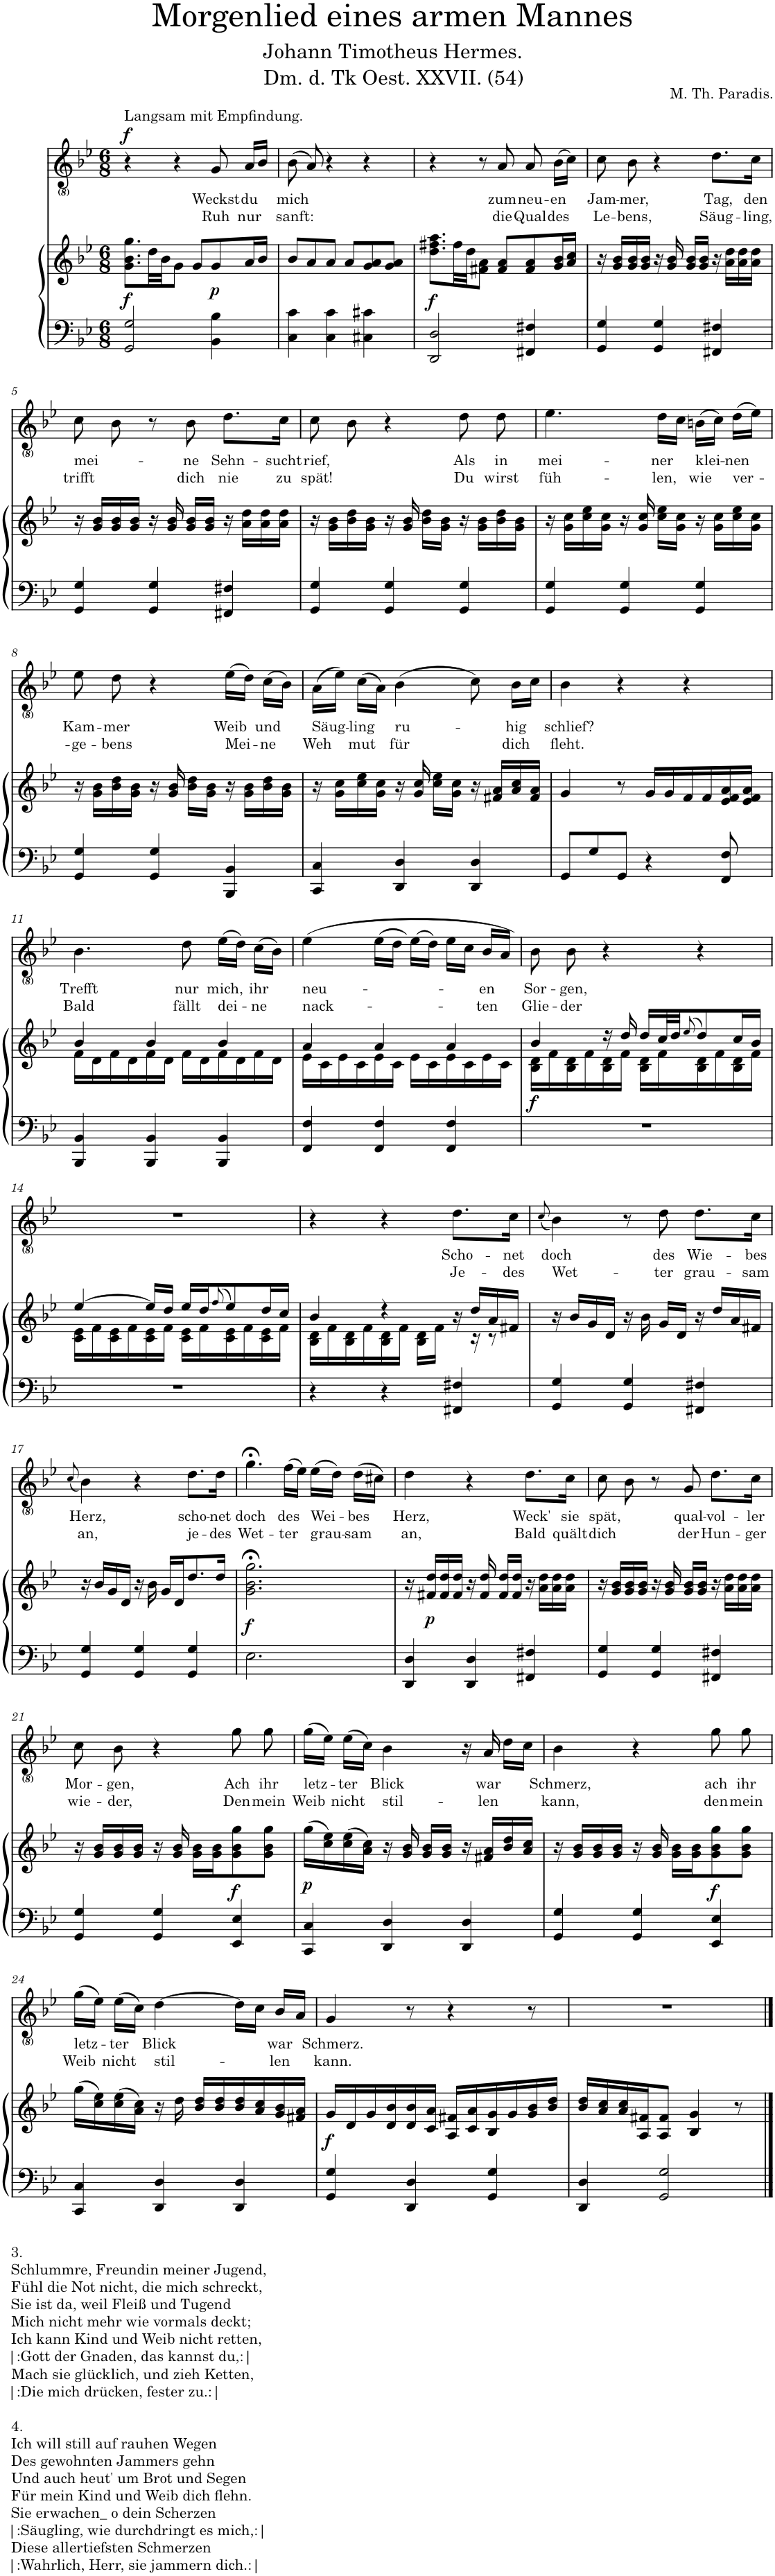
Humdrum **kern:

**kern	**kern	**dynam	**kern	**text	**text	**dynam
*part2	*part2	*part2	*part1	*part1	*part1	*part1
*staff3	*staff2	*staff2/3	*staff1	*staff1	*staff1	*staff1
*I"Piano	*	*	*I"Voice	*	*	*
*I'Pno.	*	*	*I'Vo.	*	*	*
*clefF4	*clefG2	*	*clefG2	*	*	*
*k[b-e-]	*k[b-e-]	*	*k[b-e-]	*	*	*
*M6/8	*M6/8	*	*M6/8	*	*	*
=1	=1	=1	=1	=1	=1	=1
!	!	!	!LO:TX:a:t=Langsam mit Empfindung.	!	!	!
!	!	!LO:DY:b	!	!	!	!LO:DY:a
2GG/ 2G/	8.g\ 8.b-\ 8.gg\L	f	4r	.	.	f
.	32dd\LL	.	.	.	.	.
.	32b-\JJ	.	.	.	.	.
.	8g\J	.	4r	.	.	.
.	8g/L	.	.	.	.	.
!	!	!LO:DY:b	!	!LO:LY:b	!LO:LY:b	!
4BB-\ 4B-\	8g/	p	8g/	Weckst	Ruh	.
!	!	!	!	!LO:LY:b	!LO:LY:b	!
.	16a/L	.	16a/LL	du	nur	.
.	16b-/JJ	.	16b-/JJ	.	.	.
=2	=2	=2	=2	=2	=2	=2
!	!	!	!	!LO:LY:b	!LO:LY:b	!
4C\ 4c\	8b-/L	.	(8b-\	mich	sanft:	.
.	8a/	.	8a/)	.	.	.
4C\ 4c\	8a/J	.	4r	.	.	.
.	8a/L	.	.	.	.	.
4C#X\ 4c#X\	8g/ 8a/	.	4r	.	.	.
.	8g/ 8a/J	.	.	.	.	.
=3	=3	=3	=3	=3	=3	=3
!	!	!LO:DY:b	!	!	!	!
2DD/ 2D/	8.dd\ 8.ff#X\ 8.aa\L	f	4r	.	.	.
.	32ff#\LL	.	.	.	.	.
.	32dd\JJ	.	.	.	.	.
.	8f#X\ 8a\J	.	8r	.	.	.
!	!	!	!	!LO:LY:b	!LO:LY:b	!
.	8f#/ 8a/L	.	8a/	zum	die	.
!	!	!	!	!LO:LY:b	!LO:LY:b	!
4FF#X/ 4F#X/	8f#/ 8a/	.	8a/	neu-	Qual	.
!	!	!	!	!LO:LY:b	!LO:LY:b	!
.	16g/ 16b-/L	.	(16b-\LL	-en	des	.
.	16a/ 16cc/JJ	.	16cc\JJ)	.	.	.
=4	=4	=4	=4	=4	=4	=4
!	!	!	!	!LO:LY:b	!LO:LY:b	!
4GG/ 4G/	16r	.	8cc\	Jam-	Le-	.
.	16g/ 16b-/LL	.	.	.	.	.
!	!	!	!	!LO:LY:b	!LO:LY:b	!
.	16g/ 16b-/	.	8b-\	-mer,	-bens,	.
.	16g/ 16b-/JJ	.	.	.	.	.
4GG/ 4G/	16r	.	4r	.	.	.
.	16g/ 16b-/	.	.	.	.	.
.	16g/ 16b-/LL	.	.	.	.	.
.	16g/ 16b-/JJ	.	.	.	.	.
!	!	!	!	!LO:LY:b	!LO:LY:b	!
4FF#X/ 4F#X/	16r	.	8.dd\L	Tag,	Säug-	.
.	16a\ 16dd\LL	.	.	.	.	.
.	16a\ 16dd\	.	.	.	.	.
!	!	!	!	!LO:LY:b	!LO:LY:b	!
.	16a\ 16dd\JJ	.	16cc\Jk	den	-ling,	.
!!LO:LB:g=z
=5	=5	=5	=5	=5	=5	=5
!	!	!	!	!LO:LY:b	!LO:LY:b	!
4GG/ 4G/	16r	.	8cc\	mei-	trifft	.
.	16g/ 16b-/LL	.	.	.	.	.
.	16g/ 16b-/	.	8b-\	.	.	.
.	16g/ 16b-/JJ	.	.	.	.	.
4GG/ 4G/	16r	.	8r	.	.	.
.	16g/ 16b-/	.	.	.	.	.
!	!	!	!	!LO:LY:b	!LO:LY:b	!
.	16g/ 16b-/LL	.	8b-\	-ne	dich	.
.	16g/ 16b-/JJ	.	.	.	.	.
!	!	!	!	!LO:LY:b	!LO:LY:b	!
4FF#X/ 4F#X/	16r	.	8.dd\L	Sehn-	nie	.
.	16a\ 16dd\LL	.	.	.	.	.
.	16a\ 16dd\	.	.	.	.	.
!	!	!	!	!LO:LY:b	!LO:LY:b	!
.	16a\ 16dd\JJ	.	16cc\Jk	-sucht	zu	.
=6	=6	=6	=6	=6	=6	=6
!	!	!	!	!LO:LY:b	!LO:LY:b	!
4GG/ 4G/	16r	.	8cc\	rief,	spät!	.
.	16g\ 16b-\LL	.	.	.	.	.
.	16b-\ 16dd\	.	8b-\	.	.	.
.	16g\ 16b-\JJ	.	.	.	.	.
4GG/ 4G/	16r	.	4r	.	.	.
.	16g/ 16b-/	.	.	.	.	.
.	16b-\ 16dd\LL	.	.	.	.	.
.	16g\ 16b-\JJ	.	.	.	.	.
!	!	!	!	!LO:LY:b	!LO:LY:b	!
4GG/ 4G/	16r	.	8dd\	Als	Du	.
.	16g\ 16b-\LL	.	.	.	.	.
!	!	!	!	!LO:LY:b	!LO:LY:b	!
.	16b-\ 16dd\	.	8dd\	in	wirst	.
.	16g\ 16b-\JJ	.	.	.	.	.
=7	=7	=7	=7	=7	=7	=7
!	!	!	!	!LO:LY:b	!LO:LY:b	!
4GG/ 4G/	16r	.	4.ee-\	mei-	füh-	.
.	16g\ 16cc\LL	.	.	.	.	.
.	16cc\ 16ee-\	.	.	.	.	.
.	16g\ 16cc\JJ	.	.	.	.	.
4GG/ 4G/	16r	.	.	.	.	.
.	16g/ 16cc/	.	.	.	.	.
!	!	!	!	!LO:LY:b	!LO:LY:b	!
.	16cc\ 16ee-\LL	.	16dd\LL	-ner	-len,	.
.	16g\ 16cc\JJ	.	16cc\JJ	.	.	.
!	!	!	!	!LO:LY:b	!LO:LY:b	!
4GG/ 4G/	16r	.	(16bn\LL	klei-	wie	.
.	16g\ 16cc\LL	.	16cc\JJ)	.	.	.
!	!	!	!	!LO:LY:b	!LO:LY:b	!
.	16cc\ 16ee-\	.	(16dd\LL	-nen	ver-	.
.	16g\ 16cc\JJ	.	16ee-\JJ)	.	.	.
!!LO:LB:g=z
=8	=8	=8	=8	=8	=8	=8
!	!	!	!	!LO:LY:b	!LO:LY:b	!
4GG/ 4G/	16r	.	8ee-\	Kam-	-ge-	.
.	16g\ 16b-\LL	.	.	.	.	.
!	!	!	!	!LO:LY:b	!LO:LY:b	!
.	16b-\ 16dd\	.	8dd\	-mer	-bens	.
.	16g\ 16b-\JJ	.	.	.	.	.
4GG/ 4G/	16r	.	4r	.	.	.
.	16g/ 16b-/	.	.	.	.	.
.	16b-\ 16dd\LL	.	.	.	.	.
.	16g\ 16b-\JJ	.	.	.	.	.
!	!	!	!	!LO:LY:b	!LO:LY:b	!
4BBB-/ 4BB-/	16r	.	(16ee-\LL	Weib	Mei-	.
.	16g\ 16b-\LL	.	16dd\JJ)	.	.	.
!	!	!	!	!LO:LY:b	!LO:LY:b	!
.	16b-\ 16dd\	.	(16cc\LL	und	-ne	.
.	16g\ 16b-\JJ	.	16b-\JJ)	.	.	.
=9	=9	=9	=9	=9	=9	=9
!	!	!	!	!LO:LY:b	!LO:LY:b	!
4CC/ 4C/	16r	.	(16a\LL	Säug-	Weh	.
.	16g\ 16cc\LL	.	16ee-\JJ)	.	.	.
!	!	!	!	!LO:LY:b	!LO:LY:b	!
.	16cc\ 16ee-\	.	(16cc\LL	-ling	mut	.
.	16g\ 16cc\JJ	.	16a\JJ)	.	.	.
!	!	!	!	!LO:LY:b	!LO:LY:b	!
4DD/ 4D/	16r	.	(4b-\	ru-	für	.
.	16g/ 16cc/	.	.	.	.	.
.	16cc\ 16ee-\LL	.	.	.	.	.
.	16g\ 16cc\JJ	.	.	.	.	.
4DD/ 4D/	16r	.	8cc\)	.	.	.
.	16f#X/ 16a/LL	.	.	.	.	.
!	!	!	!	!LO:LY:b	!LO:LY:b	!
.	16a/ 16cc/	.	16b-\LL	-hig	dich	.
.	16f#/ 16a/JJ	.	16cc\JJ	.	.	.
=10	=10	=10	=10	=10	=10	=10
!	!	!	!	!LO:LY:b	!LO:LY:b	!
8GG/L	4g/	.	4b-\	schlief?	fleht.	.
8G/	.	.	.	.	.	.
8GG/J	8r	.	4r	.	.	.
4r	16g/LL	.	.	.	.	.
.	16g/	.	.	.	.	.
.	16f/	.	4r	.	.	.
.	16f/	.	.	.	.	.
8FF/ 8F/	16e-/ 16f/ 16a/	.	.	.	.	.
.	16e-/ 16f/ 16a/JJ	.	.	.	.	.
!!LO:LB:g=z
=11	=11	=11	=11	=11	=11	=11
*	*^	*	*	*	*	*
!	!	!	!	!	!LO:LY:b	!LO:LY:b	!
4BBB-/ 4BB-/	4b-/	16f\LL	.	4.b-\	Trefft	Bald	.
.	.	16d\	.	.	.	.	.
.	.	16f\	.	.	.	.	.
.	.	16d\	.	.	.	.	.
4BBB-/ 4BB-/	4b-/	16f\	.	.	.	.	.
.	.	16d\JJ	.	.	.	.	.
!	!	!	!	!	!LO:LY:b	!LO:LY:b	!
.	.	16f\LL	.	8dd\	nur	fällt	.
.	.	16d\	.	.	.	.	.
!	!	!	!	!	!LO:LY:b	!LO:LY:b	!
4BBB-/ 4BB-/	4b-/	16f\	.	(16ee-\LL	mich,	dei-	.
.	.	16d\	.	16dd\JJ)	.	.	.
!	!	!	!	!	!LO:LY:b	!LO:LY:b	!
.	.	16f\	.	(16cc\LL	ihr	-ne	.
.	.	16d\JJ	.	16b-\JJ)	.	.	.
=12	=12	=12	=12	=12	=12	=12	=12
!	!	!	!	!	!LO:LY:b	!LO:LY:b	!
4FF/ 4F/	4a/	16e-\LL	.	(4ee-\	neu-	nack-	.
.	.	16c\	.	.	.	.	.
.	.	16e-\	.	.	.	.	.
.	.	16c\	.	.	.	.	.
4FF/ 4F/	4a/	16e-\	.	(16ee-\LL	.	.	.
.	.	16c\JJ	.	16dd\JJ	.	.	.
.	.	16e-\LL	.	(16ee-\LL)	.	.	.
.	.	16c\	.	16dd\JJ)	.	.	.
4FF/ 4F/	4a/	16e-\	.	16ee-\LL	.	.	.
.	.	16c\	.	16cc\JJ	.	.	.
!	!	!	!	!	!LO:LY:b	!LO:LY:b	!
.	.	16e-\	.	16b-/LL	-en	-ten	.
.	.	16c\JJ	.	16a/JJ)	.	.	.
=13	=13	=13	=13	=13	=13	=13	=13
!	!	!	!LO:DY:b	!	!LO:LY:b	!LO:LY:b	!
2.r	4b-/	16B-\ 16d\LL	f	8b-\	Sor-	Glie-	.
.	.	16f\	.	.	.	.	.
!	!	!	!	!	!LO:LY:b	!LO:LY:b	!
.	.	16B-\ 16d\	.	8b-\	-gen,	-der	.
.	.	16f\	.	.	.	.	.
.	16r	16B-\ 16d\	.	4r	.	.	.
.	16dd/	16f\JJ	.	.	.	.	.
.	16dd/LL	16B-\ 16d\LL	.	.	.	.	.
.	32cc/L	16f\	.	.	.	.	.
.	32dd/JJ	.	.	.	.	.	.
.	(8qee-/	.	.	.	.	.	.
.	8dd/)	16B-\ 16d\	.	4r	.	.	.
.	.	16f\	.	.	.	.	.
.	16cc/L	16B-\ 16d\	.	.	.	.	.
.	16b-/JJ	16f\JJ	.	.	.	.	.
!!LO:LB:g=z
=14	=14	=14	=14	=14	=14	=14	=14
2.r	[4ee-/	16c\ 16e-\LL	.	2.r	.	.	.
.	.	16f\	.	.	.	.	.
.	.	16c\ 16e-\	.	.	.	.	.
.	.	16f\	.	.	.	.	.
.	16ee-/LL]	16c\ 16e-\	.	.	.	.	.
.	16dd/JJ	16f\JJ	.	.	.	.	.
.	16ee-/LL	16c\ 16e-\LL	.	.	.	.	.
.	16dd/J	16f\	.	.	.	.	.
.	(8qff/	.	.	.	.	.	.
.	8ee-/)	16c\ 16e-\	.	.	.	.	.
.	.	16f\	.	.	.	.	.
.	16dd/L	16c\ 16e-\	.	.	.	.	.
.	16cc/JJ	16f\JJ	.	.	.	.	.
=15	=15	=15	=15	=15	=15	=15	=15
4r	4b-/	16B-\ 16d\LL	.	4r	.	.	.
.	.	16f\	.	.	.	.	.
.	.	16B-\ 16d\	.	.	.	.	.
.	.	16f\	.	.	.	.	.
4r	4r	16B-\ 16d\	.	4r	.	.	.
.	.	16f\JJ	.	.	.	.	.
.	.	16B-\ 16d\LL	.	.	.	.	.
.	.	16f\JJ	.	.	.	.	.
!	!	!	!	!	!LO:LY:b	!LO:LY:b	!
4FF#X/ 4F#X/	16r	16ryy	.	8.dd\L	Scho-	Je-	.
.	16dd/LL	16r	.	.	.	.	.
.	16a/	8r	.	.	.	.	.
!	!	!	!	!	!LO:LY:b	!LO:LY:b	!
.	16f#X/JJ	.	.	16cc\Jk	-net	-des	.
*	*v	*v	*	*	*	*	*
=16	=16	=16	=16	=16	=16	=16
.	.	.	(8qcc/	.	.	.
!	!	!	!	!LO:LY:b	!LO:LY:b	!
4GG/ 4G/	16r	.	4b-\)	doch	Wet-	.
.	16b-/LL	.	.	.	.	.
.	16g/	.	.	.	.	.
.	16d/JJ	.	.	.	.	.
4GG/ 4G/	16r	.	8r	.	.	.
.	16b-\	.	.	.	.	.
!	!	!	!	!LO:LY:b	!LO:LY:b	!
.	16g/LL	.	8dd\	des	-ter	.
.	16d/JJ	.	.	.	.	.
!	!	!	!	!LO:LY:b	!LO:LY:b	!
4FF#X/ 4F#X/	16r	.	8.dd\L	Wie-	grau-	.
.	16dd/LL	.	.	.	.	.
.	16a/	.	.	.	.	.
!	!	!	!	!LO:LY:b	!LO:LY:b	!
.	16f#X/JJ	.	16cc\Jk	-bes	-sam	.
!!LO:LB:g=z
=17	=17	=17	=17	=17	=17	=17
.	.	.	(8qcc/	.	.	.
!	!	!	!	!LO:LY:b	!LO:LY:b	!
4GG/ 4G/	16r	.	4b-\)	Herz,	an,	.
.	16b-/LL	.	.	.	.	.
.	16g/	.	.	.	.	.
.	16d/JJ	.	.	.	.	.
4GG/ 4G/	16r	.	4r	.	.	.
.	16b-\	.	.	.	.	.
.	16g/LL	.	.	.	.	.
.	16d/J	.	.	.	.	.
!	!	!	!	!LO:LY:b	!LO:LY:b	!
4GG/ 4G/	8.dd/	.	8.dd\L	scho-	je-	.
!	!	!	!	!LO:LY:b	!LO:LY:b	!
.	16dd/Jk	.	16dd\Jk	-net	-des	.
=18	=18	=18	=18	=18	=18	=18
!	!	!LO:DY:b	!	!LO:LY:b	!LO:LY:b	!
2.E-\	2.g\;< 2.b-\;< 2.gg\;<	f	4.gg;<\	doch	Wet-	.
!	!	!	!	!LO:LY:b	!LO:LY:b	!
.	.	.	(16ff\LL	des	-ter	.
.	.	.	16ee-\JJ)	.	.	.
!	!	!	!	!LO:LY:b	!LO:LY:b	!
.	.	.	(16ee-\LL	Wei-	grau-	.
.	.	.	16dd\JJ)	.	.	.
!	!	!	!	!LO:LY:b	!LO:LY:b	!
.	.	.	(16dd\LL	-bes	-sam	.
.	.	.	16cc#X\JJ)	.	.	.
=19	=19	=19	=19	=19	=19	=19
!	!	!	!	!LO:LY:b	!LO:LY:b	!
4DD/ 4D/	16r	.	4dd\	Herz,	an,	.
!	!	!LO:DY:b	!	!	!	!
.	16f#X/ 16dd/LL	p	.	.	.	.
.	16f#/ 16dd/	.	.	.	.	.
.	16f#/ 16dd/JJ	.	.	.	.	.
4DD/ 4D/	16r	.	4r	.	.	.
.	16f#/ 16dd/	.	.	.	.	.
.	16f#/ 16dd/LL	.	.	.	.	.
.	16f#/ 16dd/JJ	.	.	.	.	.
!	!	!	!	!LO:LY:b	!LO:LY:b	!
4FF#X/ 4F#X/	16r	.	8.dd\L	Weck'	Bald	.
.	16a\ 16dd\LL	.	.	.	.	.
.	16a\ 16dd\	.	.	.	.	.
!	!	!	!	!LO:LY:b	!LO:LY:b	!
.	16a\ 16dd\JJ	.	16cc\Jk	sie	quält	.
=20	=20	=20	=20	=20	=20	=20
!	!	!	!	!LO:LY:b	!LO:LY:b	!
4GG/ 4G/	16r	.	8cc\	spät,	dich	.
.	16g/ 16b-/LL	.	.	.	.	.
.	16g/ 16b-/	.	8b-\	.	.	.
.	16g/ 16b-/JJ	.	.	.	.	.
4GG/ 4G/	16r	.	8r	.	.	.
.	16g/ 16b-/	.	.	.	.	.
!	!	!	!	!LO:LY:b	!LO:LY:b	!
.	16g/ 16b-/LL	.	8g/	qual-	der	.
.	16g/ 16b-/JJ	.	.	.	.	.
!	!	!	!	!LO:LY:b	!LO:LY:b	!
4FF#X/ 4F#X/	16r	.	8.dd\L	-vol-	Hun-	.
.	16a\ 16dd\LL	.	.	.	.	.
.	16a\ 16dd\	.	.	.	.	.
!	!	!	!	!LO:LY:b	!LO:LY:b	!
.	16a\ 16dd\JJ	.	16cc\Jk	-ler	-ger	.
!!LO:LB:g=z
=21	=21	=21	=21	=21	=21	=21
!	!	!	!	!LO:LY:b	!LO:LY:b	!
4GG/ 4G/	16r	.	8cc\	Mor-	wie-	.
.	16g/ 16b-/LL	.	.	.	.	.
!	!	!	!	!LO:LY:b	!LO:LY:b	!
.	16g/ 16b-/	.	8b-\	-gen,	-der,	.
.	16g/ 16b-/JJ	.	.	.	.	.
4GG/ 4G/	16r	.	4r	.	.	.
.	16g/ 16b-/	.	.	.	.	.
.	16g\ 16b-\LL	.	.	.	.	.
.	16g\ 16b-\J	.	.	.	.	.
!	!	!LO:DY:b	!	!LO:LY:b	!LO:LY:b	!
4EE-/ 4E-/	8g\ 8b-\ 8gg\	f	8gg\	Ach	Den	.
!	!	!	!	!LO:LY:b	!LO:LY:b	!
.	8g\ 8b-\ 8gg\J	.	8gg\	ihr	mein	.
=22	=22	=22	=22	=22	=22	=22
!	!	!LO:DY:b	!	!LO:LY:b	!LO:LY:b	!
4CC/ 4C/	(16gg\LL	p	(16gg\LL	letz-	Weib	.
.	16cc\ 16ee-\)	.	16ee-\JJ)	.	.	.
!	!	!	!	!LO:LY:b	!LO:LY:b	!
.	(16cc\ 16ee-\	.	(16ee-\LL	-ter	nicht	.
.	16a\ 16cc\JJ)	.	16cc\JJ)	.	.	.
!	!	!	!	!LO:LY:b	!LO:LY:b	!
4DD/ 4D/	16r	.	4b-\	Blick	stil-	.
.	16g/ 16b-/	.	.	.	.	.
.	16g/ 16b-/LL	.	.	.	.	.
.	16g/ 16b-/JJ	.	.	.	.	.
4DD/ 4D/	16r	.	16r	.	.	.
!	!	!	!	!LO:LY:b	!LO:LY:b	!
.	16f#X/ 16a/LL	.	16a/	war	-len	.
.	16b-/ 16dd/	.	16dd\LL	.	.	.
.	16a/ 16cc/JJ	.	16cc\JJ	.	.	.
=23	=23	=23	=23	=23	=23	=23
!	!	!	!	!LO:LY:b	!LO:LY:b	!
4GG/ 4G/	16r	.	4b-\	Schmerz,	kann,	.
.	16g/ 16b-/LL	.	.	.	.	.
.	16g/ 16b-/	.	.	.	.	.
.	16g/ 16b-/JJ	.	.	.	.	.
4GG/ 4G/	16r	.	4r	.	.	.
.	16g/ 16b-/	.	.	.	.	.
.	16g\ 16b-\LL	.	.	.	.	.
.	16g\ 16b-\J	.	.	.	.	.
!	!	!LO:DY:b	!	!LO:LY:b	!LO:LY:b	!
4EE-/ 4E-/	8g\ 8b-\ 8gg\	f	8gg\	ach	den	.
!	!	!	!	!LO:LY:b	!LO:LY:b	!
.	8g\ 8b-\ 8gg\J	.	8gg\	ihr	mein	.
!!LO:LB:g=z
=24	=24	=24	=24	=24	=24	=24
!LO:TX:b:t=3.	!	!	!	!	!	!
!LO:TX:b:t=Schlummre, Freundin meiner Jugend,	!	!	!	!	!	!
!LO:TX:b:t=Fühl die Not nicht, die mich schreckt,	!	!	!	!	!	!
!LO:TX:b:t=Sie ist da, weil Fleiß und Tugend	!	!	!	!	!	!
!LO:TX:b:t=Mich nicht mehr wie vormals deckt;	!	!	!	!	!	!
!LO:TX:b:t=Ich kann Kind und Weib nicht retten,	!	!	!	!	!	!
!LO:TX:b:t=|&colon;Gott der Gnaden, das kannst du,&colon;|	!	!	!	!	!	!
!LO:TX:b:t=Mach sie glücklich, und zieh Ketten,	!	!	!	!	!	!
!LO:TX:b:t=|&colon;Die mich drücken, fester zu.&colon;|	!	!	!	!	!	!
!LO:TX:b:t=4.	!	!	!	!	!	!
!LO:TX:b:t=Ich will still auf rauhen Wegen	!	!	!	!	!	!
!LO:TX:b:t=Des gewohnten Jammers gehn	!	!	!	!	!	!
!LO:TX:b:t=Und auch heut' um Brot und Segen	!	!	!	!	!	!
!LO:TX:b:t=Für mein Kind und Weib dich flehn.	!	!	!	!	!	!
!LO:TX:b:t=Sie erwachen_ o dein Scherzen	!	!	!	!	!	!
!LO:TX:b:t=|&colon;Säugling, wie durchdringt es mich,&colon;|	!	!	!	!	!	!
!LO:TX:b:t=Diese allertiefsten Schmerzen	!	!	!	!	!	!
!LO:TX:b:t=|&colon;Wahrlich, Herr, sie jammern dich.&colon;|	!	!	!	!	!	!
!	!	!	!	!LO:LY:b	!LO:LY:b	!
4CC/ 4C/	(16gg\LL	.	(16gg\LL	letz-	Weib	.
.	16cc\ 16ee-\)	.	16ee-\JJ)	.	.	.
!	!	!	!	!LO:LY:b	!LO:LY:b	!
.	(16cc\ 16ee-\	.	(16ee-\LL	-ter	nicht	.
.	16a\ 16cc\JJ)	.	16cc\JJ)	.	.	.
!	!	!	!	!LO:LY:b	!LO:LY:b	!
4DD/ 4D/	16r	.	[4dd\	Blick	stil-	.
.	16dd\	.	.	.	.	.
.	16b-/ 16dd/LL	.	.	.	.	.
.	16b-/ 16dd/	.	.	.	.	.
4DD/ 4D/	16b-/ 16dd/	.	16dd\LL]	.	.	.
.	16a/ 16cc/	.	16cc\JJ	.	.	.
!	!	!	!	!LO:LY:b	!LO:LY:b	!
.	16g/ 16b-/	.	16b-/LL	war	-len	.
.	16f#X/ 16a/JJ	.	16a/JJ	.	.	.
=25	=25	=25	=25	=25	=25	=25
!	!	!LO:DY:b	!	!LO:LY:b	!LO:LY:b	!
4GG/ 4G/	16g/LL	f	4g/	Schmerz.	kann.	.
.	16d/	.	.	.	.	.
.	16g/	.	.	.	.	.
.	16d/ 16b-/	.	.	.	.	.
4DD/ 4D/	16d/ 16b-/	.	8r	.	.	.
.	16c/ 16a/JJ	.	.	.	.	.
.	16A/ 16f#X/LL	.	4r	.	.	.
.	16c/ 16a/	.	.	.	.	.
4GG/ 4G/	16B-/ 16g/	.	.	.	.	.
.	16g/	.	.	.	.	.
.	16g/ 16b-/	.	8r	.	.	.
.	16b-/ 16dd/JJ	.	.	.	.	.
=26	=26	=26	=26	=26	=26	=26
4DD/ 4D/	16b-/ 16dd/LL	.	2.r	.	.	.
.	16a/ 16cc/	.	.	.	.	.
.	16a/ 16cc/	.	.	.	.	.
.	16A/ 16f#X/J	.	.	.	.	.
2GG/ 2G/	8A/ 8f#/J	.	.	.	.	.
.	4B-/ 4g/	.	.	.	.	.
.	8r	.	.	.	.	.
==	==	==	==	==	==	==
*-	*-	*-	*-	*-	*-	*-
